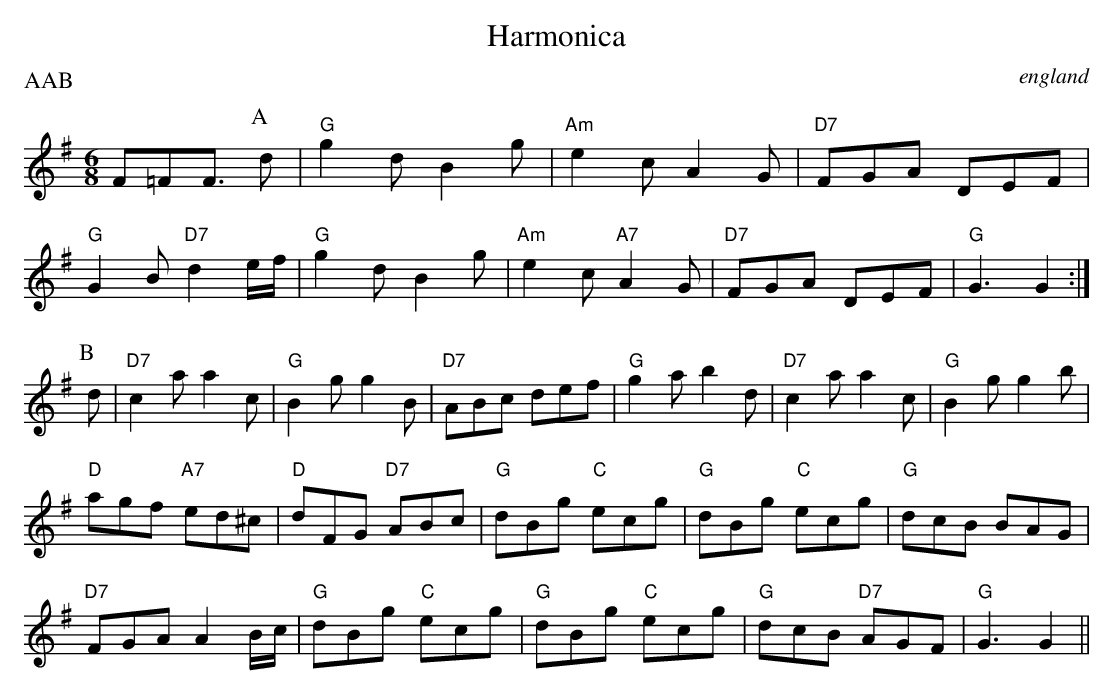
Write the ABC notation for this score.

X:1
T:Harmonica
O:england
P:AAB
M:6/8
K:G
F=FF3/2\
P:A
d|"G"g2d B2g|"Am"e2c A2G|"D7"FGA DEF|
"G"G2B "D7"d2e/2f/2|"G"g2d B2g|"Am"e2c "A7"A2G|"D7"FGA DEF|"G"G3 G2:|
P:B
d|"D7"c2a a2c|"G"B2g g2B|"D7"ABc def|"G"g2a b2d|"D7"c2a a2c|"G"B2g g2b|
"D"agf "A7"ed^c|"D"dFG "D7"ABc|"G"dBg "C"ecg|"G"dBg "C"ecg|"G"dcB BAG|
"D7"FGA A2B/2c/2|"G"dBg "C"ecg|"G"dBg "C"ecg|"G"dcB "D7"AGF|"G"G3 G2||
